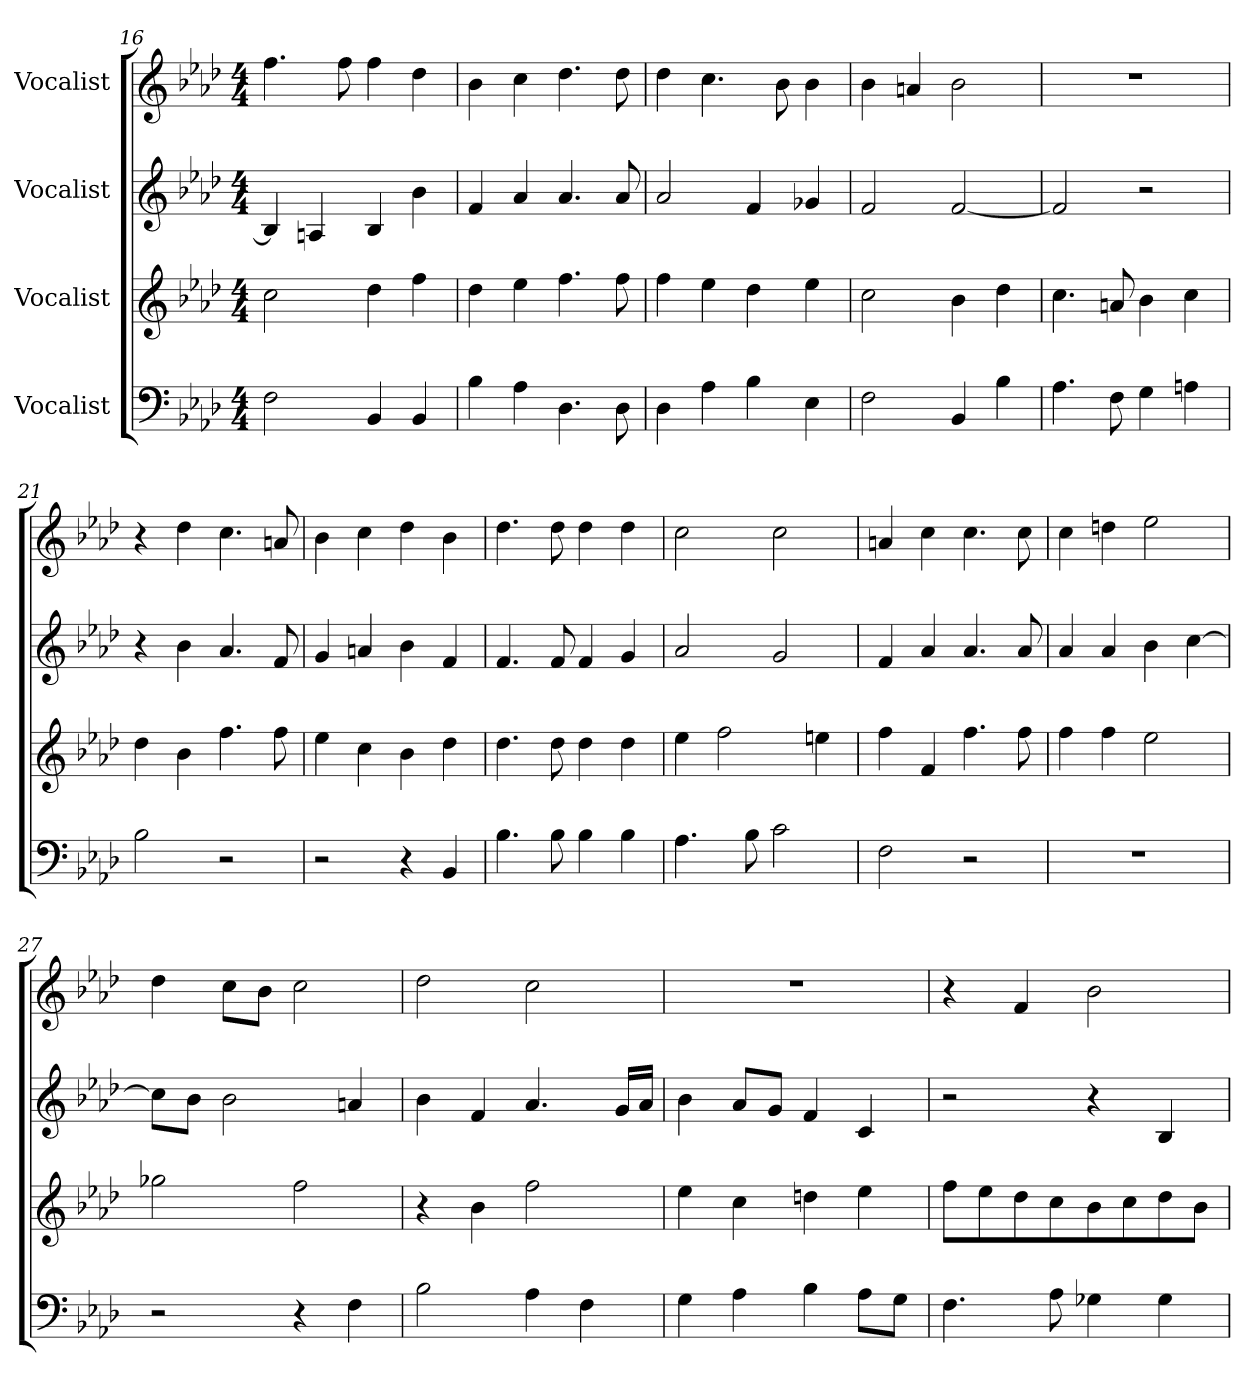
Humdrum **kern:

**kern	**kern	**kern	**kern
*part4	*part3	*part2	*part1
*staff4	*staff3	*staff2	*staff1
*I"Vocalist	*I"Vocalist	*I"Vocalist	*I"Vocalist
*clefF4	*clefG2	*clefG2	*clefG2
*k[b-e-a-d-]	*k[b-e-a-d-]	*k[b-e-a-d-]	*k[b-e-a-d-]
*M4/4	*M4/4	*M4/4	*M4/4
=16	=16	=16	=16
2F\	2cc\	4B-/]	4.ff\
.	.	4An/	.
.	.	.	8ff\
4BB-/	4dd-\	4B-/	4ff\
4BB-/	4ff\	4b-\	4dd-\
=17	=17	=17	=17
4B-\	4dd-\	4f/	4b-\
4A-\	4ee-\	4a-/	4cc\
4.D-\	4.ff\	4.a-/	4.dd-\
8D-\	8ff\	8a-/	8dd-\
=18	=18	=18	=18
4D-\	4ff\	2a-/	4dd-\
4A-\	4ee-\	.	4.cc\
4B-\	4dd-\	4f/	.
.	.	.	8b-\
4E-\	4ee-\	4g-X/	4b-\
=19	=19	=19	=19
2F\	2cc\	2f/	4b-\
.	.	.	4an/
4BB-/	4b-\	[2f/	2b-\
4B-\	4dd-\	.	.
=20	=20	=20	=20
4.A-\	4.cc\	2f/]	1r
8F\	8an/	.	.
4G\	4b-\	2r	.
4An\	4cc\	.	.
=21	=21	=21	=21
2B-\	4dd-\	4r	4r
.	4b-\	4b-\	4dd-\
2r	4.ff\	4.a-/	4.cc\
.	8ff\	8f/	8an/
=22	=22	=22	=22
2r	4ee-\	4g/	4b-\
.	4cc\	4an/	4cc\
4r	4b-\	4b-\	4dd-\
4BB-/	4dd-\	4f/	4b-\
=23	=23	=23	=23
4.B-\	4.dd-\	4.f/	4.dd-\
8B-\	8dd-\	8f/	8dd-\
4B-\	4dd-\	4f/	4dd-\
4B-\	4dd-\	4g/	4dd-\
=24	=24	=24	=24
4.A-\	4ee-\	2a-/	2cc\
.	2ff\	.	.
8B-\	.	.	.
2c\	.	2g/	2cc\
.	4een\	.	.
=25	=25	=25	=25
2F\	4ff\	4f/	4an/
.	4f/	4a-/	4cc\
2r	4.ff\	4.a-/	4.cc\
.	8ff\	8a-/	8cc\
=26	=26	=26	=26
1r	4ff\	4a-/	4cc\
.	4ff\	4a-/	4ddn\
.	2ee-\	4b-\	2ee-\
.	.	[4cc\	.
=27	=27	=27	=27
2r	2gg-X\	8cc\L]	4dd-\
.	.	8b-\J	.
.	.	2b-\	8cc\L
.	.	.	8b-\J
4r	2ff\	.	2cc\
4F\	.	4an/	.
=28	=28	=28	=28
2B-\	4r	4b-\	2dd-\
.	4b-\	4f/	.
4A-\	2ff\	4.a-/	2cc\
4F\	.	.	.
.	.	16g/LL	.
.	.	16a-/JJ	.
=29	=29	=29	=29
4G\	4ee-\	4b-\	1r
4A-\	4cc\	8a-/L	.
.	.	8g/J	.
4B-\	4ddn\	4f/	.
8A-\L	4ee-\	4c/	.
8G\J	.	.	.
=30	=30	=30	=30
4.F\	8ff\L	2r	4r
.	8ee-\	.	.
.	8dd-\	.	4f/
8A-\	8cc\	.	.
4G-X\	8b-\	4r	2b-\
.	8cc\	.	.
4G-\	8dd-\	4B-/	.
.	8b-\J	.	.
=	=	=	=
*-	*-	*-	*-
